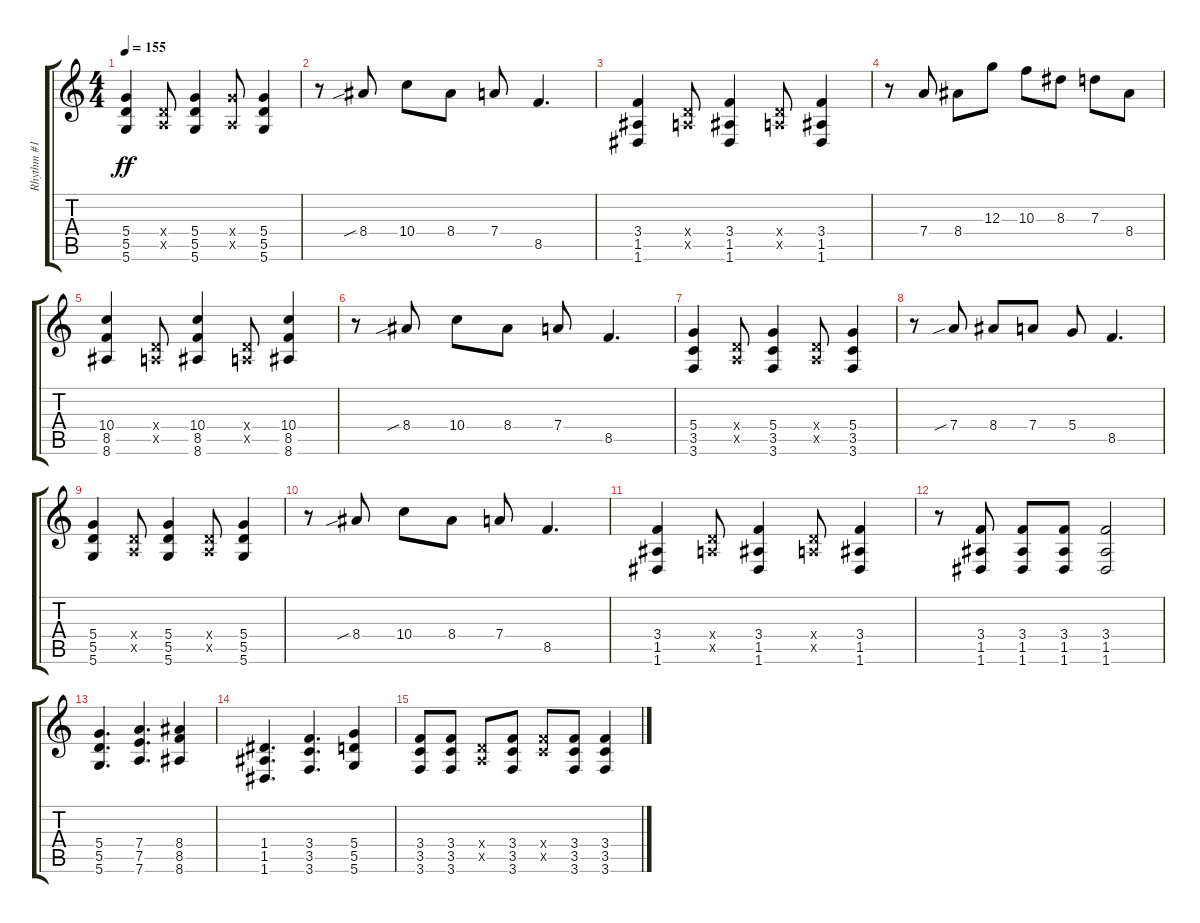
\track ("Rhythm #1" "Rhythm #1") {instrument distortionguitar}
\staff {score tabs}
\tuning (E4 B3 G3 D3 A2 D2) {hide}
\ts (4 4)
\tempo 155
\clef g2
\ks c
(5.4 5.5 5.6).4{dy ff} (0.4{x} 0.5{x}).8 (5.4 5.5 5.6).4 (5.4{x} 0.5{x}).8 (5.4 5.5 5.6).4 |
r.8 8.4{sib}.8 10.4.8 8.4.8 7.4.8 8.5.4{d} |
(3.4 1.5 1.6).4 (0.4{x} 0.5{x}).8 (3.4 1.5 1.6).4 (0.4{x} 0.5{x}).8 (3.4 1.5 1.6).4 |
r.8 7.4.8 8.4.8 12.3.8 10.3.8 8.3.8 7.3.8 8.4.8 |
(10.4 8.5 8.6).4 (0.4{x} 0.5{x}).8 (10.4 8.5 8.6).4 (0.4{x} 0.5{x}).8 (10.4 8.5 8.6).4 |
r.8 8.4{sib}.8 10.4.8 8.4.8 7.4.8 8.5.4{d} |
(5.4 3.5 3.6).4 (0.4{x} 0.5{x}).8 (5.4 3.5 3.6).4 (0.4{x} 0.5{x}).8 (5.4 3.5 3.6).4 |
r.8 7.4{sib}.8 8.4.8 7.4.8 5.4.8 8.5.4{d} |
(5.4 5.5 5.6).4 (0.4{x} 0.5{x}).8 (5.4 5.5 5.6).4 (0.4{x} 0.5{x}).8 (5.4 5.5 5.6).4 |
r.8 8.4{sib}.8 10.4.8 8.4.8 7.4.8 8.5.4{d} |
(3.4 1.5 1.6).4 (0.4{x} 0.5{x}).8 (3.4 1.5 1.6).4 (0.4{x} 0.5{x}).8 (3.4 1.5 1.6).4 |
r.8 (3.4 1.5 1.6).8 (3.4 1.5 1.6).8 (3.4 1.5 1.6).8 (3.4 1.5 1.6).2 |
(5.4 5.5 5.6).4{d} (7.4 7.5 7.6).4{d} (8.4 8.5 8.6).4 |
(1.4 1.5 1.6).4{d} (3.4 3.5 3.6).4{d} (5.4 5.5 5.6).4 |
(3.4 3.5 3.6).8 (3.4 3.5 3.6).8 (0.4{x} 0.5{x}).8 (3.4 3.5 3.6).8 (3.4{x} 3.5{x}).8 (3.4 3.5 3.6).8 (3.4 3.5 3.6).4
